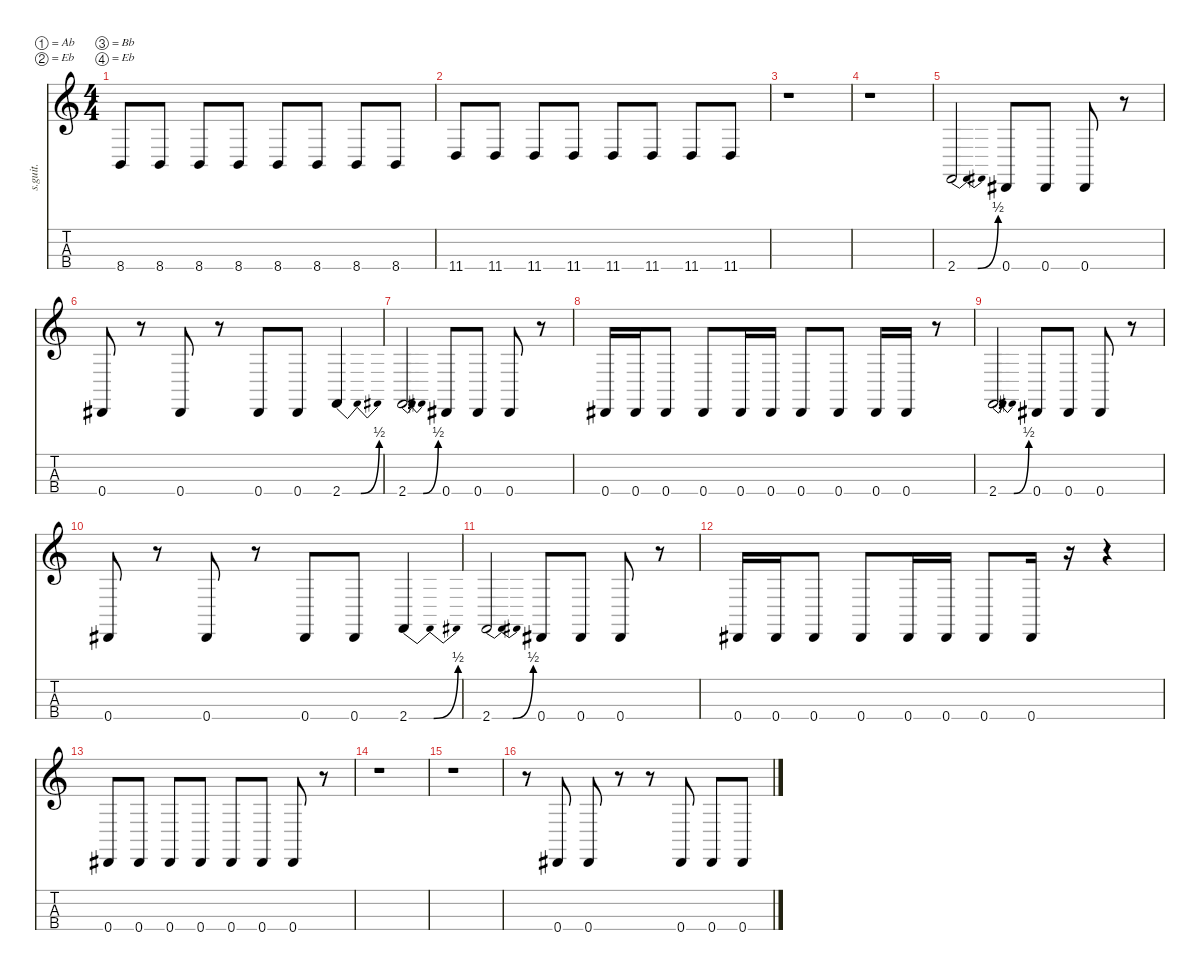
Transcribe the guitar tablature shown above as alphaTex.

\defaultSystemsLayout 4
\hideDynamics
\bracketExtendMode nobrackets
\track ("Track 3" "s.guit.") {instrument electricbasspick}
\staff {score tabs}
\tuning (Ab2 Eb2 Bb1 Eb1)
\ts (4 4)
\tempo (163 hide)
\clef g2
\ks c
8.4.8{dy f} 8.4.8 8.4.8 8.4.8 8.4.8 8.4.8 8.4.8 8.4.8 |
11.4.8 11.4.8 11.4.8 11.4.8 11.4.8 11.4.8 11.4.8 11.4.8 |
r.1 |
r.1 |
2.4{be (bendrelease 0 0 30 2 30 2 0 0)}.2 0.4{acc #}.8 0.4{acc #}.8 0.4{acc #}.8 r.8 |
0.4{acc #}.8 r.8 0.4{acc #}.8 r.8 0.4{acc #}.8 0.4{acc #}.8 2.4{be (bendrelease 0 0 30 2 30 2 0 0)}.4 |
2.4{be (bendrelease 0 0 30 2 30 2 0 0)}.2 0.4{acc #}.8 0.4{acc #}.8 0.4{acc #}.8 r.8 |
0.4{acc #}.16 0.4{acc #}.16 0.4{acc #}.8 0.4{acc #}.8 0.4{acc #}.16 0.4{acc #}.16 0.4{acc #}.8 0.4{acc #}.8 0.4{acc #}.16 0.4{acc #}.16 r.8 |
2.4{be (bendrelease 0 0 30 2 30 2 0 0)}.2 0.4{acc #}.8 0.4{acc #}.8 0.4{acc #}.8 r.8 |
0.4{acc #}.8 r.8 0.4{acc #}.8 r.8 0.4{acc #}.8 0.4{acc #}.8 2.4{be (bendrelease 0 0 30 2 30 2 0 0)}.4 |
2.4{be (bendrelease 0 0 30 2 30 2 0 0)}.2 0.4{acc #}.8 0.4{acc #}.8 0.4{acc #}.8 r.8 |
0.4{acc #}.16 0.4{acc #}.16 0.4{acc #}.8 0.4{acc #}.8 0.4{acc #}.16 0.4{acc #}.16 0.4{acc #}.8 0.4{acc #}.16 r.16 r.4 |
0.4{acc #}.8 0.4{acc #}.8 0.4{acc #}.8 0.4{acc #}.8 0.4{acc #}.8 0.4{acc #}.8 0.4{acc #}.8 r.8 |
r.1 |
r.1 |
r.8 0.4{acc #}.8 0.4{acc #}.8 r.8 r.8 0.4{acc #}.8 0.4{acc #}.8 0.4{acc #}.8
